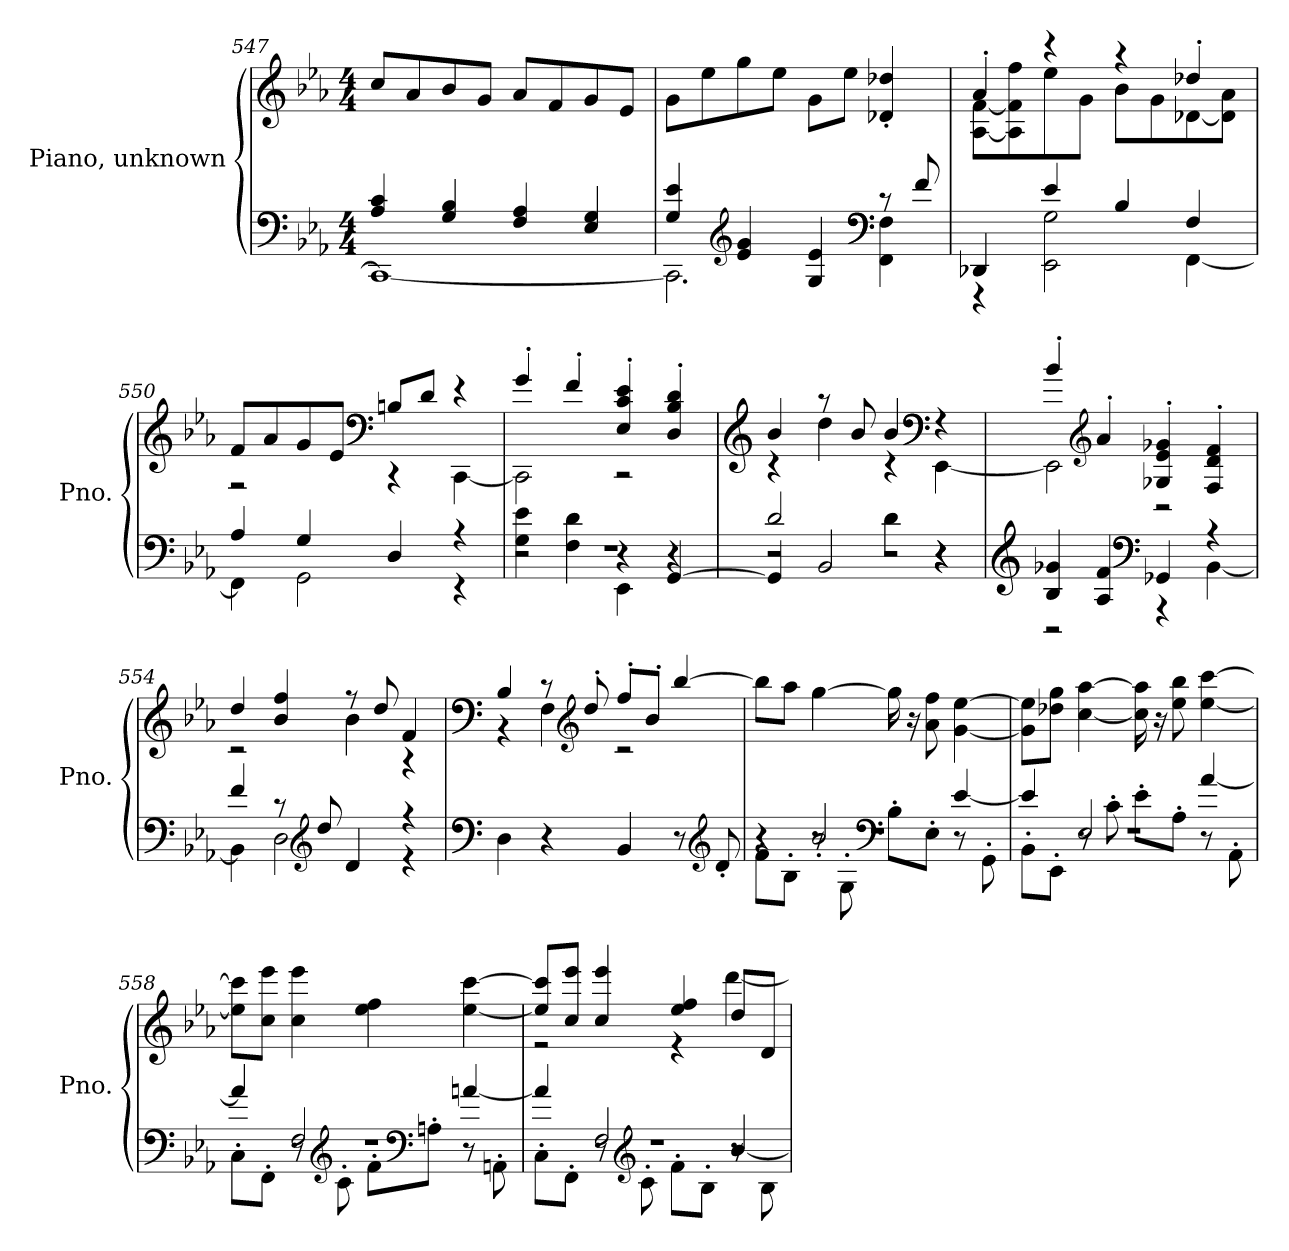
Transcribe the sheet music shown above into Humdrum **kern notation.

**kern	**kern
*part1	*part1
*staff2	*staff1
*I"Piano, unknown	*
*I'Pno.	*
!!LO:LB:g=z
*clefF4	*clefG2
*k[b-e-a-]	*k[b-e-a-]
*M4/4	*M4/4
=547	=547
*^	*
4A-/ 4c/	1CC_	8cc/L
.	.	8a-/
4G/ 4B-/	.	8b-/
.	.	8g/J
4F/ 4A-/	.	8a-/L
.	.	8f/
4E-/ 4G/	.	8g/
.	.	8e-/J
=548	=548	=548
4G/ 4e-/	2.CC\]	8g\L
.	.	8ee-\
*clefG2	*	*
4e-/ 4g/	.	8gg\
.	.	8ee-\J
4G/ 4e-/	.	8g\L
.	.	8ee-\J
*clefF4	*	*
8r	4FF\ 4F\	4d-X/' 4dd-X/'
8f/	.	.
=549	=549	=549
*	*	*^
4DD-X/	4r	4a-'/	[8A-\ [8f\L
.	.	.	8A-\] 8f\] 8ff\
4e-/	2EE-\ 2G\	4r	8ee-\
.	.	.	8g\J
4B-/	.	4r	8b-\L
.	.	.	8g\
4F/	[4FF\	4dd-X'/	[8d-X\
.	.	.	8d-\] 8a-\J
=550	=550	=550	=550
4A-/	4FF\]	8f/L	2r
.	.	8a-/	.
4G/	2GG\	8g/	.
.	.	8e-/J	.
*	*	*clefF4	*
4D/	.	8Bn/L	4r
.	.	8d/J	.
4r	4r	4r	[4CC\
!!LO:PB:g=z	!!
=551	=551	=551	=551
*	*^	*	*
1r	4G\ 4e-\	2r	4g'/	2CC\]
.	4F\ 4d\	.	4f'/	.
.	4EE-\	4r	4E-/' 4c/' 4e-/'	2r
.	4r	[4GG/	4D/' 4B-/' 4d/'	.
=552	=552	=552	=552	=552
*	*	*	*clefG2	*
2d/	2r	4GG/]	4b-/	4r
.	.	2BB-/	8r	4dd\
.	.	.	8b-/	.
2r	4d\	.	4b-/	4r
*	*	*	*clefF4	*
.	4r	4r	4r	[4EE-\
*v	*v	*v	*	*
=553	=553	=553
*clefG2	*	*
*^	*	*
4B-/ 4g-X/	2r	4b-'/	2EE-\]
*	*	*clefG2	*
4A-/ 4f/	.	4a-'/	.
*clefF4	*	*	*
4GG-X/	4r	4G-X/' 4e-/' 4g-X/'	2r
4r	[4BB-\	4F/' 4d/' 4f/'	.
=554	=554	=554	=554
4f/	4BB-\]	4dd/	2r
8r	2D\	4b-/ 4ff/	.
*clefG2	*	*	*
8dd/	.	.	.
4d/	.	8r	4b-\
.	.	8dd/	.
4r	4r	4f/	4r
*v	*v	*	*
!!LO:LB:g=z	!!
=555	=555	=555
*clefF4	*clefF4	*
4D\	4B-/	4r
4r	8r	4F\
*	*clefG2	*
.	8dd'/	.
4BB-/	8ff'/L	2r
.	8b-'/J	.
8r	[4bb-/	.
*clefG2	*	*
8d'/	.	.
*	*v	*v
=556	=556
*^	*
*	*^	*
1r	4r	8f'\L	8bb-\L]
.	.	8B-'\J	8aa-\J
.	2b-'/	8r	[4gg\
.	.	8G'\	.
*clefF4	*	*	*
.	.	8B-'\L	16gg\]
.	.	.	16r
.	.	8E-'\J	8a-\ 8ff\
.	[4e-/	8r	[4g\ [4ee-\
.	.	8GG'\	.
=557	=557	=557	=557
1r	4e-/]	8BB-'\L	8g\] 8ee-\]L
.	.	8EE-'\J	8dd-X\ 8gg\J
.	2E-/	8r	[4cc\ [4aa-\
.	.	8c'\	.
.	.	8e-'\L	16cc\] 16aa-\]
.	.	.	16r
.	.	8A-'\J	8ee-\ 8bb-\
.	[4a-/	8r	[4ee-\ [4ccc\
.	.	8AA-'\	.
!!LO:LB:g=z
=558	=558	=558	=558
1r	4a-/]	8C'\L	8ee-\] 8ccc\]L
.	.	8FF'\J	8cc\ 8eee-\J
.	2F/	8r	4cc\ 4eee-\
*clefG2	*	*	*
.	.	8c'\	.
.	.	8f'\L	4ee-\ 4ff\
*clefF4	*	*	*
.	.	8An'\J	.
.	[4an/	8r	[4ee-\ [4ccc\
.	.	8AAn'\	.
=559	=559	=559	=559
*	*	*	*^
1r	4a/]	8C'\L	8ee-/] 8ccc/]L	2r
.	.	8FF'\J	8cc/ 8eee-/J	.
.	2F/	8r	4cc/ 4eee-/	.
*clefG2	*	*	*	*
.	.	8c'\	.	.
.	.	8f'\L	4ee-/ 4ff/	4r
.	.	8B-'\J	.	.
.	[4b-/	8r	8dd/L	[4ddd\
.	.	8B-\	8d/J	.
*v	*v	*v	*	*
*	*v	*v
=	=
*-	*-
